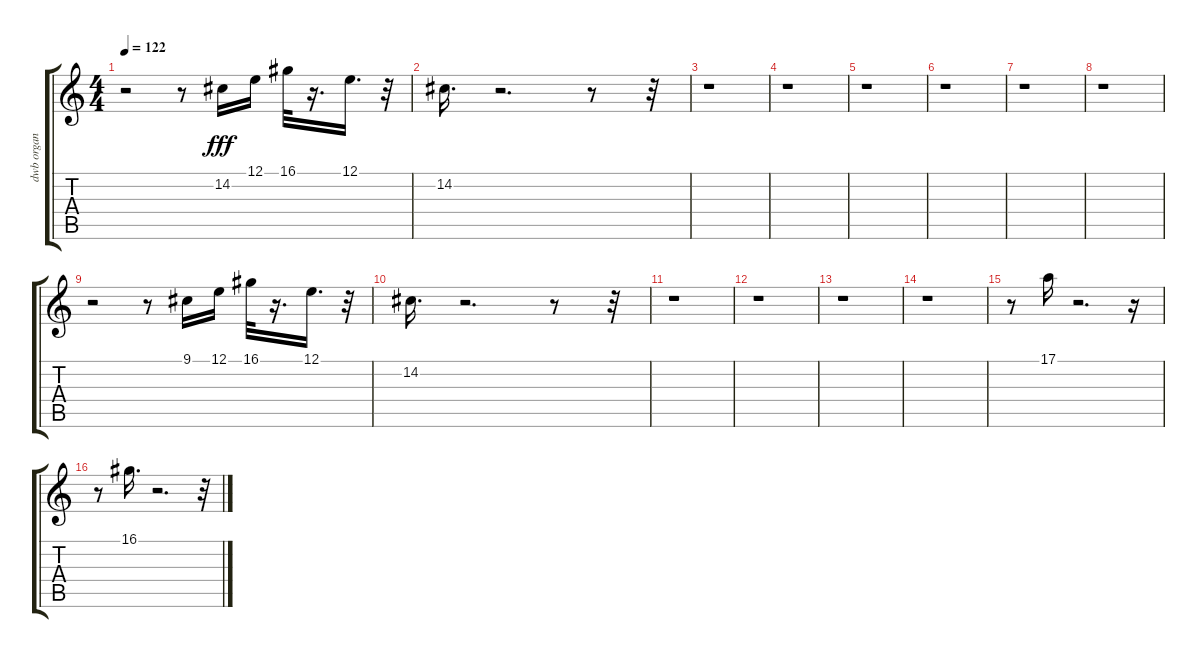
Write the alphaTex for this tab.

\track ("dwb organ" "dwb organ") {instrument drawbarorgan}
\staff {score tabs}
\tuning (E4 B3 G3 D3 A2 E2) {hide}
\ts (4 4)
\tempo 122
\clef g2
\ks c
r.2{dy fff} r.8 14.2.16 12.1.16 16.1.32 r.16{d} 12.1.16{d} r.32 |
14.2.16{d} r.2{d} r.8 r.32 |
r.1 |
r.1 |
r.1 |
r.1 |
r.1 |
r.1 |
r.2 r.8 9.1.16 12.1.16 16.1.32 r.16{d} 12.1.16{d} r.32 |
14.2.16{d} r.2{d} r.8 r.32 |
r.1 |
r.1 |
r.1 |
r.1 |
r.8 17.1.16 r.2{d} r.16 |
r.8 16.1.16{d} r.2{d} r.32
